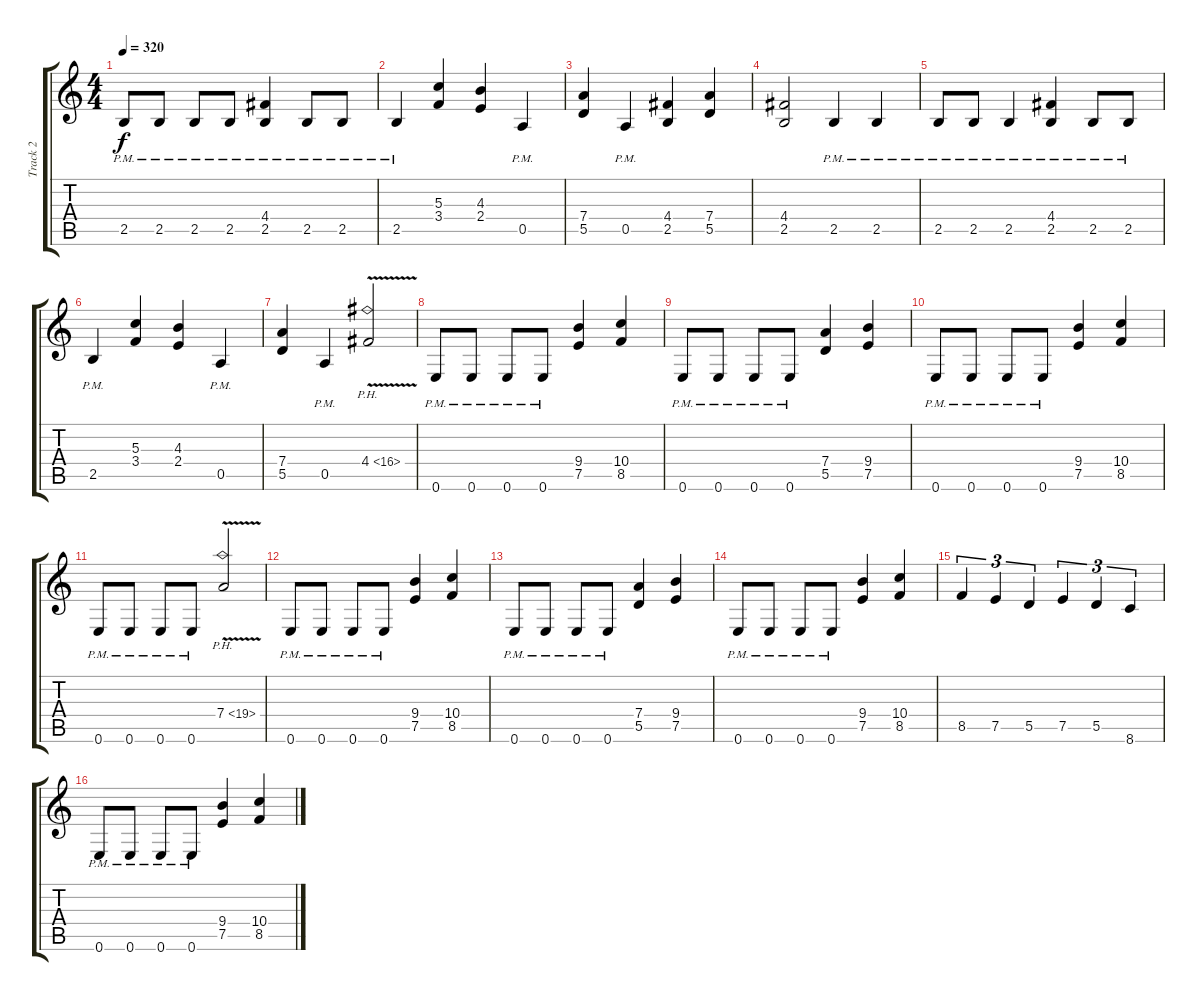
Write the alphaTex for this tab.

\track ("Track 2" "Track 2") {instrument distortionguitar}
\staff {score tabs}
\tuning (E4 B3 G3 D3 A2 E2) {hide}
\ts (4 4)
\tempo 320
\clef g2
\ks c
2.5{pm}.8{dy f} 2.5{pm}.8 2.5{pm}.8 2.5{pm}.8 (4.4{pm} 2.5{pm}).4 2.5{pm}.8 2.5{pm}.8 |
2.5{pm}.4 (5.3 3.4).4 (4.3 2.4).4 0.5{pm}.4 |
(7.4 5.5).4 0.5{pm}.4 (4.4 2.5).4 (7.4 5.5).4 |
(4.4 2.5).2 2.5{pm}.4 2.5{pm}.4 |
2.5{pm}.8 2.5{pm}.8 2.5{pm}.4 (4.4{pm} 2.5{pm}).4 2.5{pm}.8 2.5{pm}.8 |
2.5{pm}.4 (5.3 3.4).4 (4.3 2.4).4 0.5{pm}.4 |
(7.4 5.5).4 0.5{pm}.4 4.4{ph 12 v}.2 |
0.6{pm}.8 0.6{pm}.8 0.6{pm}.8 0.6{pm}.8 (9.4 7.5).4 (10.4 8.5).4 |
0.6{pm}.8 0.6{pm}.8 0.6{pm}.8 0.6{pm}.8 (7.4 5.5).4 (9.4 7.5).4 |
0.6{pm}.8 0.6{pm}.8 0.6{pm}.8 0.6{pm}.8 (9.4 7.5).4 (10.4 8.5).4 |
0.6{pm}.8 0.6{pm}.8 0.6{pm}.8 0.6{pm}.8 7.4{ph 12 v}.2 |
0.6{pm}.8 0.6{pm}.8 0.6{pm}.8 0.6{pm}.8 (9.4 7.5).4 (10.4 8.5).4 |
0.6{pm}.8 0.6{pm}.8 0.6{pm}.8 0.6{pm}.8 (7.4 5.5).4 (9.4 7.5).4 |
0.6{pm}.8 0.6{pm}.8 0.6{pm}.8 0.6{pm}.8 (9.4 7.5).4 (10.4 8.5).4 |
8.5.4{tu (3 2)} 7.5.4{tu (3 2)} 5.5.4{tu (3 2)} 7.5.4{tu (3 2)} 5.5.4{tu (3 2)} 8.6.4{tu (3 2)} |
0.6{pm}.8 0.6{pm}.8 0.6{pm}.8 0.6{pm}.8 (9.4 7.5).4 (10.4 8.5).4
